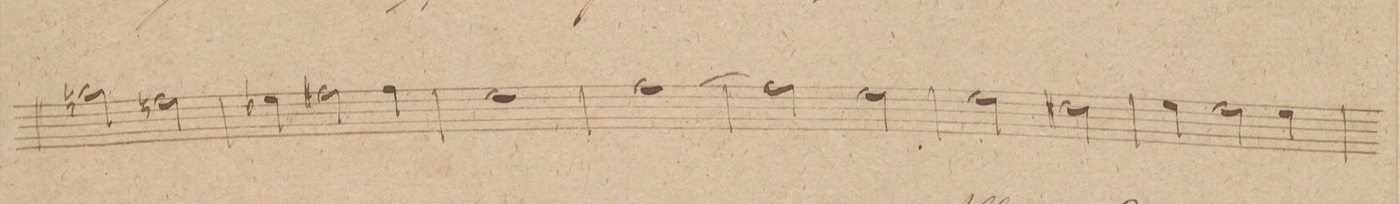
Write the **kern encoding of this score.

**kern	**dynam
*I"Oboi 1mo	*
*clefG2	*
*k[f#c#g#]	*
*met(c)	*
*M4/4	*
2ggn\	.
2ffn\	.
=8	=8
4ee-X\	.
2ff#X\	.
4ff#\	.
=9	=9
1ee	.
=10	=10
[1ff#	.
=11	=11
2ff#\]	.
2ee\	.
=12	=12
2ee\	.
2dd#X\	.
=13	=13
4ee\	.
2ee\	.
4ee\	.
=14	=14
*-	*-
